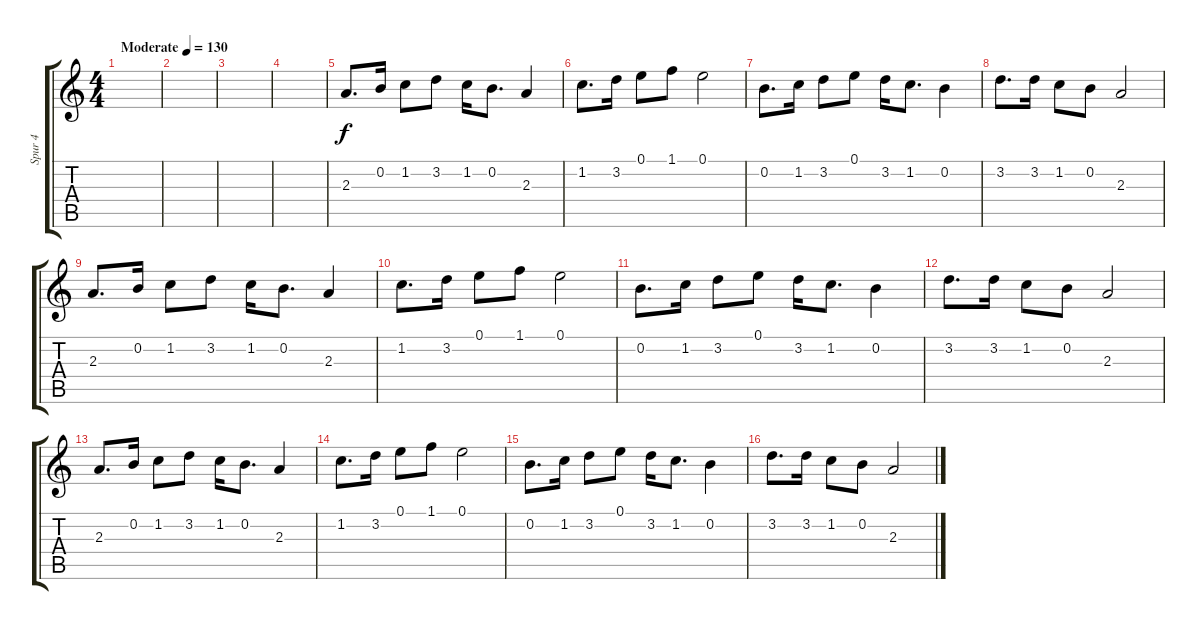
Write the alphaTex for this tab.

\track ("Spur 4" "Spur 4") {instrument distortionguitar}
\staff {score tabs}
\tuning (E4 B3 G3 D3 A2 E2) {hide}
\ts (4 4)
\tempo (130 "Moderate")
\clef g2
\ks c
|
|
|
|
2.3.8{d} 0.2.16 1.2.8 3.2.8 1.2.16 0.2.8{d} 2.3.4 |
1.2.8{d} 3.2.16 0.1.8 1.1.8 0.1.2 |
0.2.8{d} 1.2.16 3.2.8 0.1.8 3.2.16 1.2.8{d} 0.2.4 |
3.2.8{d} 3.2.16 1.2.8 0.2.8 2.3.2 |
2.3.8{d} 0.2.16 1.2.8 3.2.8 1.2.16 0.2.8{d} 2.3.4 |
1.2.8{d} 3.2.16 0.1.8 1.1.8 0.1.2 |
0.2.8{d} 1.2.16 3.2.8 0.1.8 3.2.16 1.2.8{d} 0.2.4 |
3.2.8{d} 3.2.16 1.2.8 0.2.8 2.3.2 |
2.3.8{d} 0.2.16 1.2.8 3.2.8 1.2.16 0.2.8{d} 2.3.4 |
1.2.8{d} 3.2.16 0.1.8 1.1.8 0.1.2 |
0.2.8{d} 1.2.16 3.2.8 0.1.8 3.2.16 1.2.8{d} 0.2.4 |
3.2.8{d} 3.2.16 1.2.8 0.2.8 2.3.2
